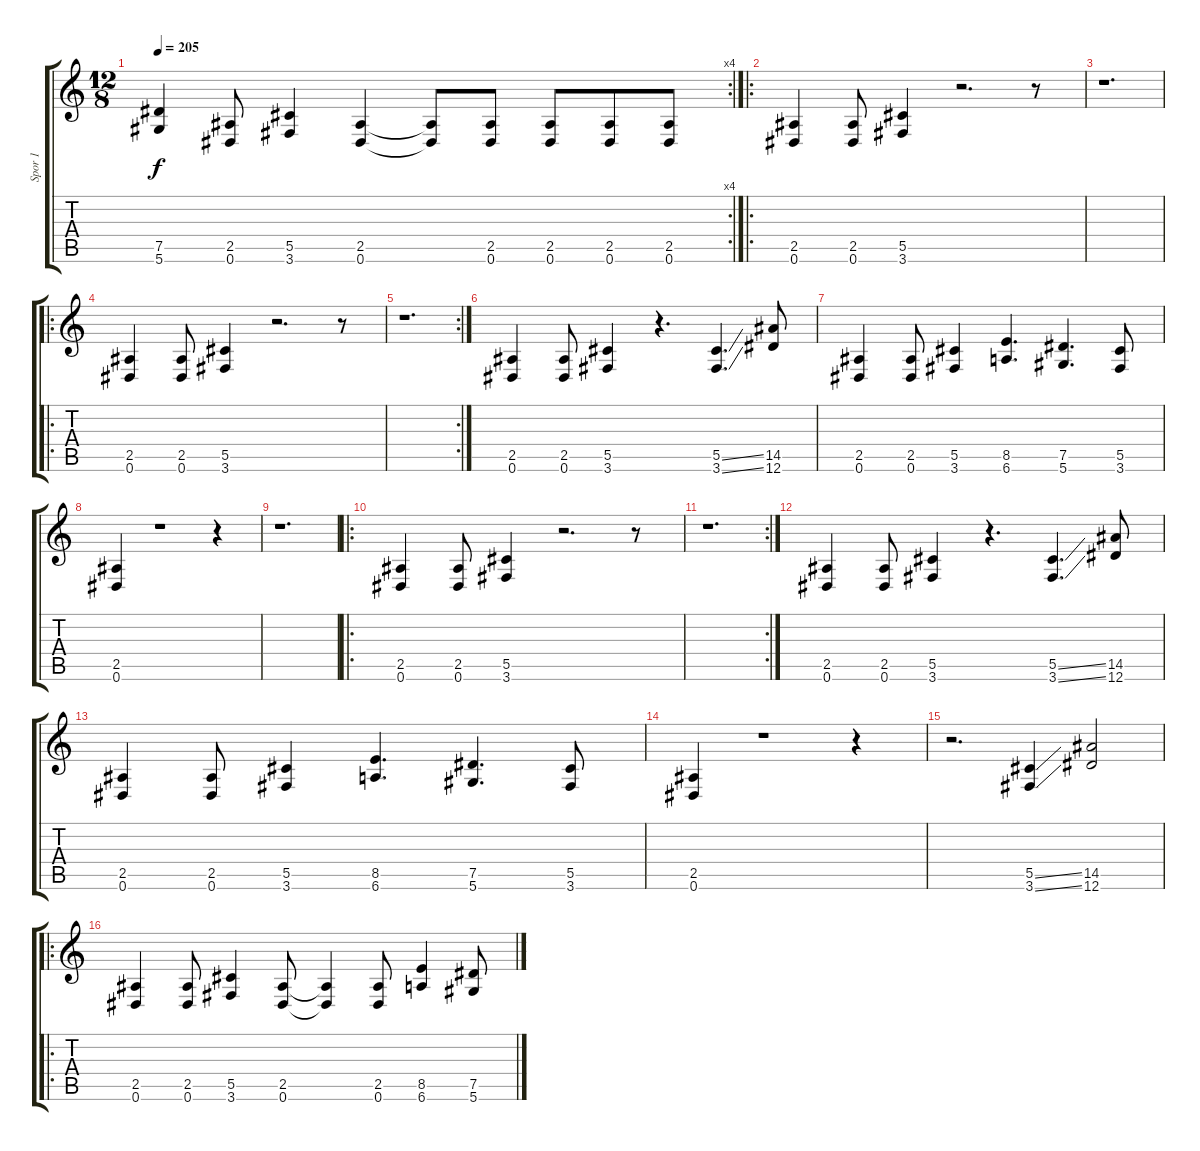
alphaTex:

\track ("Spor 1" "Spor 1") {instrument distortionguitar}
\staff {score tabs}
\tuning (Eb4 Bb3 Gb3 Db3 Ab2 Eb2) {hide}
\rc 4
\ts (12 8)
\tempo 205
\clef g2
\ks c
(7.5{t} 5.6{t}).4{dy f} (2.5 0.6).8 (5.5 3.6).4 (2.5 0.6).4 (2.5{t} 0.6{t}).8 (2.5 0.6).8 (2.5 0.6).8 (2.5 0.6).8 (2.5 0.6).8 |
\ro
(2.5 0.6).4 (2.5 0.6).8 (5.5 3.6).4 r.2{d} r.8 |
r.1{d} |
\ro
(2.5 0.6).4 (2.5 0.6).8 (5.5 3.6).4 r.2{d} r.8 |
\rc 2
r.1{d} |
(2.5 0.6).4 (2.5 0.6).8 (5.5 3.6).4 r.4{d} (5.5{ss} 3.6{ss}).4{d} (14.5 12.6).8 |
(2.5 0.6).4 (2.5 0.6).8 (5.5 3.6).4 (8.5 6.6).4{d} (7.5 5.6).4{d} (5.5 3.6).8 |
(2.5 0.6).4 r.1 r.4 |
r.1{d} |
\ro
(2.5 0.6).4 (2.5 0.6).8 (5.5 3.6).4 r.2{d} r.8 |
\rc 2
r.1{d} |
(2.5 0.6).4 (2.5 0.6).8 (5.5 3.6).4 r.4{d} (5.5{ss} 3.6{ss}).4{d} (14.5 12.6).8 |
(2.5 0.6).4 (2.5 0.6).8 (5.5 3.6).4 (8.5 6.6).4{d} (7.5 5.6).4{d} (5.5 3.6).8 |
(2.5 0.6).4 r.1 r.4 |
r.2{d} (5.5{ss} 3.6{ss}).4 (14.5 12.6).2 |
\ro
(2.5 0.6).4 (2.5 0.6).8 (5.5 3.6).4 (2.5 0.6).8 (2.5{t} 0.6{t}).4 (2.5 0.6).8 (8.5 6.6).4 (7.5 5.6).8
